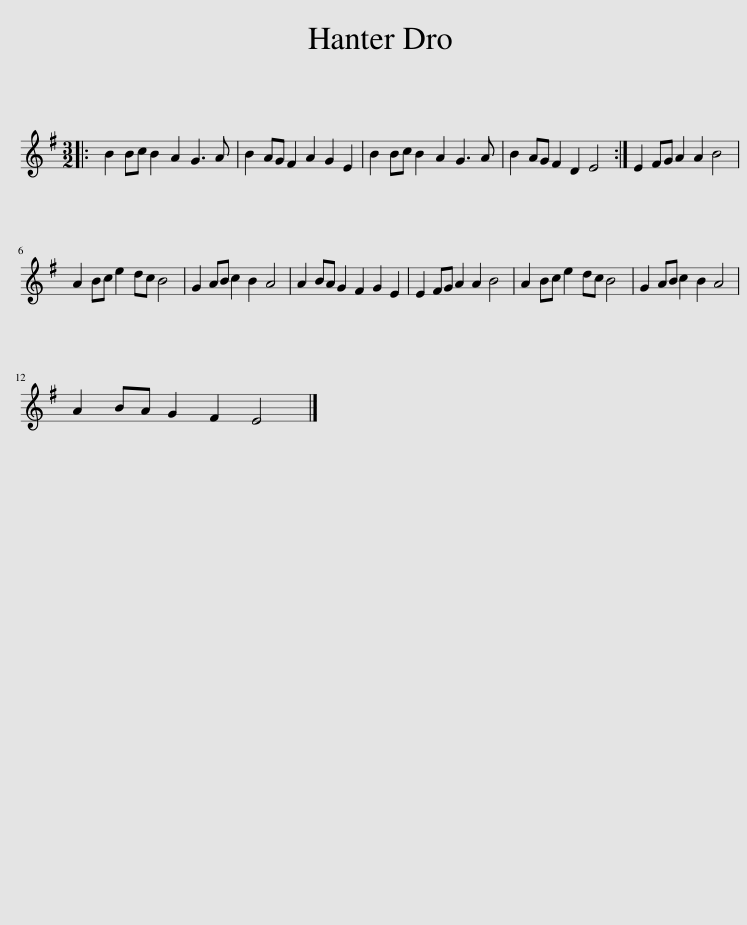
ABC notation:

X:1
L:1/8
M:3/2
I:linebreak $
K:Emin
V:1 treble
V:1
|: B2 Bc B2 A2 G3 A | B2 AG F2 A2 G2 E2 | B2 Bc B2 A2 G3 A | B2 AG F2 D2 E4 :| E2 FG A2 A2 B4 |$ %5
 A2 Bc e2 dc B4 | G2 AB c2 B2 A4 | A2 BA G2 F2 G2 E2 | E2 FG A2 A2 B4 | A2 Bc e2 dc B4 | %10
 G2 AB c2 B2 A4 |$ A2 BA G2 F2 E4 |] %12
